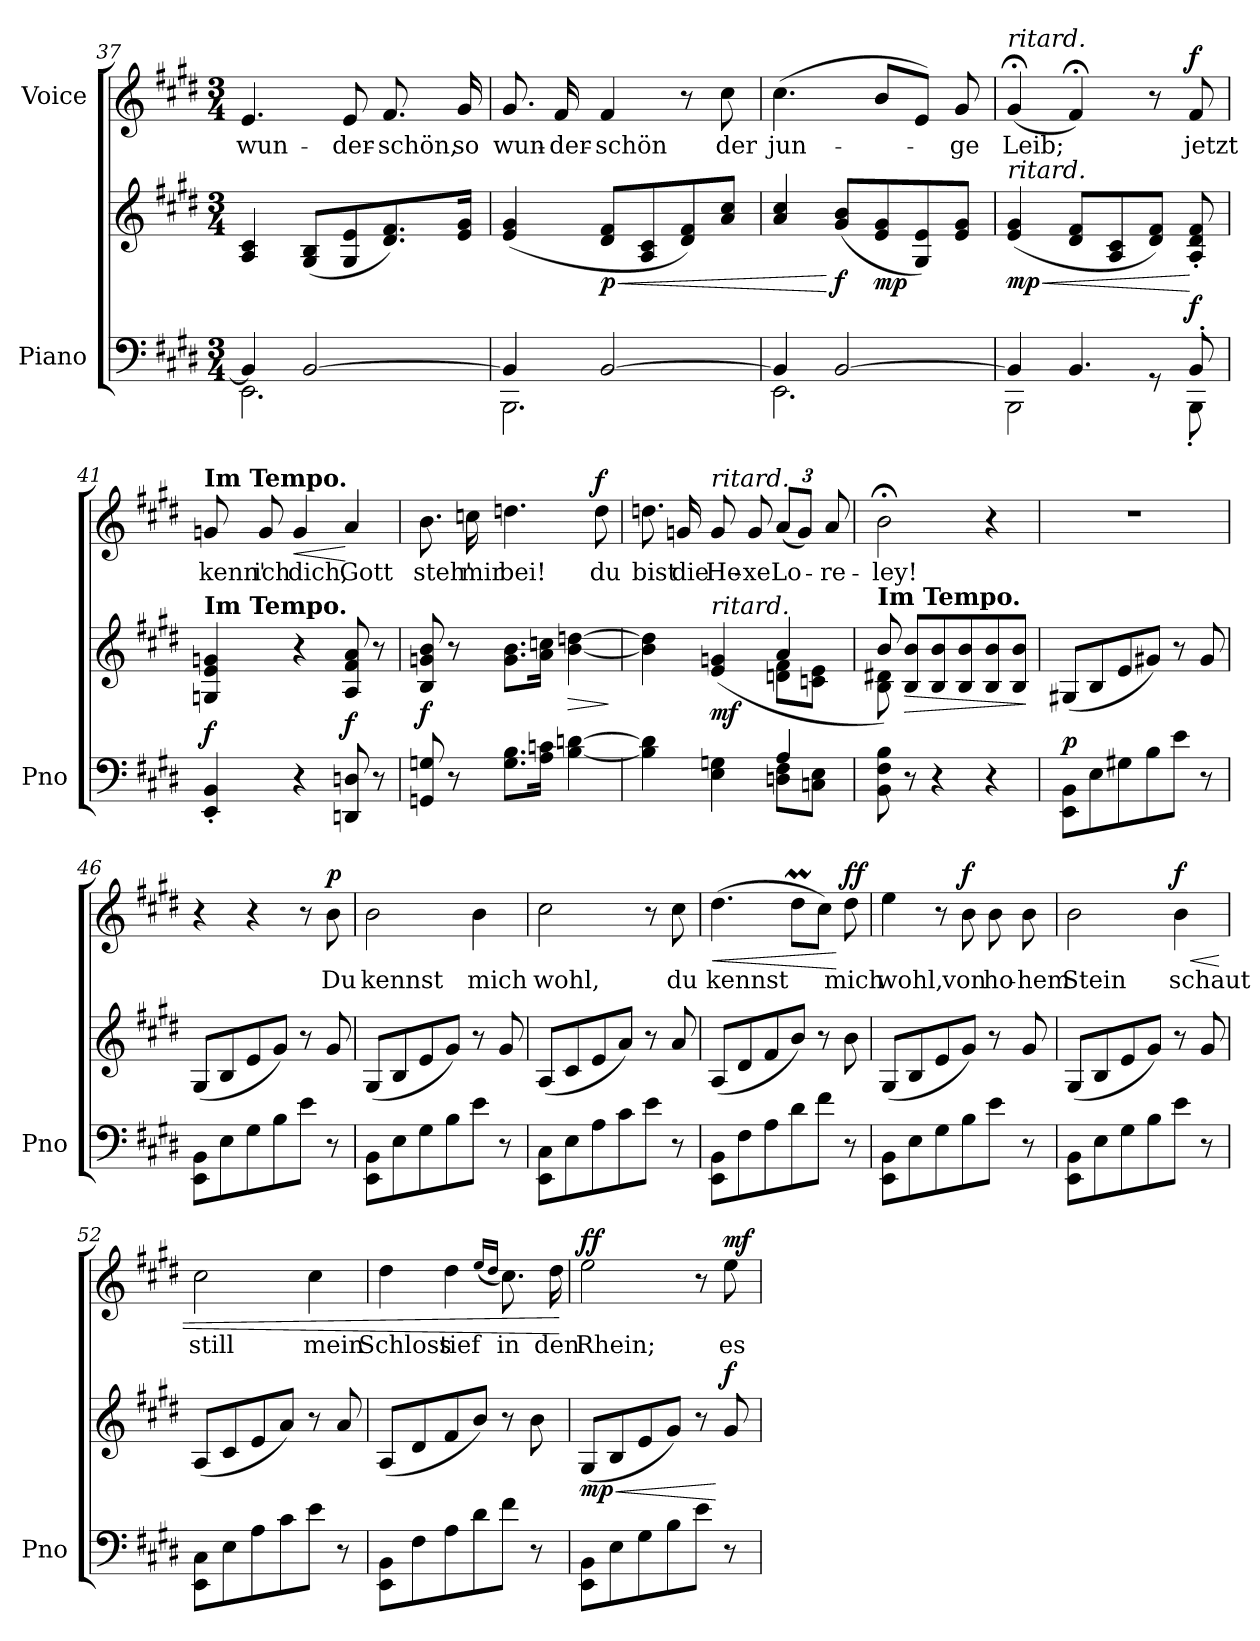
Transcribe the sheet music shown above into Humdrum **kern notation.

**kern	**kern	**dynam	**kern	**text	**dynam
*part2	*part2	*part2	*part1	*part1	*part1
*staff3	*staff2	*staff2/3	*staff1	*staff1	*staff1
*I"Piano	*	*	*I"Voice	*	*
*I'Pno	*	*	*	*	*
*clefF4	*clefG2	*	*clefG2	*	*
*k[f#c#g#d#]	*k[f#c#g#d#]	*	*k[f#c#g#d#]	*	*
*M3/4	*M3/4	*	*M3/4	*	*
=37	=37	=37	=37	=37	=37
*^	*	*	*	*	*
!	!	!	!	!	!LO:LY:b	!
4BB/]	2.EE\	4A/ 4c#/	.	4.e/	wun-	.
[2BB/	.	(<8G#/ 8B/L	.	.	.	.
!	!	!	!	!	!LO:LY:b	!
.	.	8G#/ 8e/	.	8e/	-der-	.
!	!	!	!	!	!LO:LY:b	!
.	.	8.d#/ 8.f#/)	.	8.f#/	-schön,	.
!	!	!	!	!	!LO:LY:b	!
.	.	16e/ 16g#/Jk	.	16g#/	so	.
!!LO:LB:g=z
=38	=38	=38	=38	=38	=38	=38
!	!	!	!	!	!LO:LY:b	!
4BB/]	2.BBB\	(<4e/ 4g#/	.	8.g#/	wun-	.
!	!	!	!	!	!LO:LY:b	!
.	.	.	.	16f#/	-der-	.
!	!	!	!LO:HP:b	!	!LO:LY:b	!
!	!	!	!LO:DY:n=1:b	!	!	!
[2BB/	.	8d#/ 8f#/L	< p	4f#/	-schön	.
.	.	8A/ 8c#/	.	.	.	.
.	.	8d#/ 8f#/)	.	8r	.	.
!	!	!	!	!	!LO:LY:b	!
.	.	8a/ 8cc#/J	.	8cc#\	der	.
=39	=39	=39	=39	=39	=39	=39
!	!	!	!	!	!LO:LY:b	!
4BB/]	2.EE\	4a/ 4cc#/	.	(>4.cc#\	jun-	.
!	!	!	!LO:DY:n=1:b	!	!	!
[2BB/	.	(<8g#/ 8b/L	[ f	.	.	.
!	!	!	!LO:DY:n=2:b	!	!	!
.	.	8e/ 8g#/	mp	8b/L	.	.
.	.	8G#/ 8e/)	.	8e/J)	.	.
!	!	!	!	!	!LO:LY:b	!
.	.	8e/ 8g#/J	.	8g#/	-ge	.
=40	=40	=40	=40	=40	=40	=40
!	!	!	!	!LO:TX:a:i:t=ritard.	!	!
!	!	!LO:TX:a:i:t=ritard.	!	!	!	!
!	!	!	!LO:HP:b	!	!LO:LY:b	!
!	!	!	!LO:DY:n=1:b	!	!	!
4BB/]	2BBB\	(<4e/ 4g#/	< mp	(<4g#;</	Leib;	.
4.BB/	.	8d#/ 8f#/L	.	4f#;</)	.	.
.	.	8A/ 8c#/	.	.	.	.
.	8rGG	8d#/ 8f#/J)	.	8r	.	.
!	!	!	!LO:DY:n=2:a=2	!	!LO:LY:b	!LO:DY:b
8BB'/	8BBB'\	8A/' 8d#/' 8f#/'	[ f	8f#/	jetzt	f
=41	=41	=41	=41	=41	=41	=41
!	!	!	!	!LO:TX:a:B:t=Im Tempo.	!	!
!	!	!LO:TX:a:B:t=Im Tempo.	!	!	!	!
!	!	!	!LO:DY:a=2	!	!LO:LY:b	!
*v	*v	*	*	*	*	*
4EE/' 4BB/'	4Gn/ 4e/ 4gn/	f	8gn/	kenn'	.
!	!	!	!	!LO:LY:b	!
.	.	.	8g/	ich	.
!	!	!	!	!LO:LY:b	!LO:HP:b
4r	4r	.	4g/	dich,	<
!	!	!LO:DY:a=2	!	!LO:LY:b	!
8DDn/ 8Dn/	8A/ 8f#/ 8a/	f	4a/	Gott	[
8r	8r	.	.	.	.
=42	=42	=42	=42	=42	=42
!	!	!LO:DY:a=2	!	!LO:LY:b	!
8GGn/ 8Gn/	8B/ 8gn/ 8b/	f	8.b\	steh'	.
8r	8r	.	.	.	.
!	!	!	!	!LO:LY:b	!
.	.	.	16ccn\	mir	.
!	!	!	!	!LO:LY:b	!
8.G\ 8.B\L	8.g\ 8.b\L	.	4.ddn\	bei!	.
16A\ 16cn\Jk	16a\ 16ccn\Jk	.	.	.	.
!	!	!LO:HP:b	!	!	!
[4B\ [4dn\	[4b\ [4ddn\	>	.	.	.
!	!	!	!	!LO:LY:b	!LO:DY:b
.	.	.	8dd\	du	f
.	.	]	.	.	.
!!LO:PB:g=z
=43	=43	=43	=43	=43	=43
*^	*^	*	*	*	*
!	!	!	!	!	!	!LO:LY:b	!
4B\] 4d\]	2ryy	4b\] 4dd\]	2ryy	.	8.ddn\	bist	.
*	*	*	*	*	*MM80	*	*
!	!	!	!	!	!	!LO:LY:b	!
.	.	.	.	.	16gn/	die	.
!	!	!	!	!	!LO:TX:a:i:t=ritard.	!	!
!	!	!LO:TX:a:i:t=ritard.	!	!	!	!	!
!	!	!	!	!LO:DY:b	!	!LO:LY:b	!
4E\ 4Gn\	.	(>4e/ 4gn/	.	mf	8g/	He-	.
!	!	!	!	!	!	!LO:LY:b	!
.	.	.	.	.	8g/	-xe	.
*	*	*	*	*	*Xbrackettup	*	*
!	!	!	!	!	!	!LO:LY:b	!
4A/	8Dn\ 8F#\L	4a/	8dn\ 8f#\L	.	(<12a/L	Lo-	.
.	.	.	.	.	12g/J)	.	.
.	8Cn\ 8E\J	.	8cn\ 8e\J	.	.	.	.
!	!	!	!	!	!	!LO:LY:b	!
.	.	.	.	.	12a/	-re-	.
*v	*v	*	*	*	*	*	*
=44	=44	=44	=44	=44	=44	=44
!	!	!	!	!LO:TX:a:B:t=Im Tempo.	!	!
!	!LO:TX:a:B:t=Im Tempo.	!	!	!	!	!
!	!	!	!	!	!LO:LY:b	!
*	*	*	*	*^	*	*
8BB\ 8F#\ 8B\	8b/)	8B\ 8d#X\	.	2b;<\	8ryy	-ley!	.
*	*	*	*	*MM136	*	*	*
!	!	!	!LO:HP:b	!	!	!	!
8r	8B/ 8b/L	2ryy	>	.	2ryy	.	.
4r	8B/ 8b/	.	.	.	.	.	.
.	8B/ 8b/	.	.	.	.	.	.
4r	8B/ 8b/	.	.	4r	.	.	.
.	8B/ 8b/J	8ryy	.	.	8ryy	.	.
*	*v	*v	*	*	*	*	*
.	.	]	.	.	.	.
=45	=45	=45	=45	=45	=45	=45
!	!	!LO:DY:a=2	!	!	!	!
*	*	*	*v	*v	*	*
8EE\ 8BB\L	(<8G#X/L	p	2.r	.	.
8E\	8B/	.	.	.	.
8G#X\	8e/	.	.	.	.
8B\	8g#X/J)	.	.	.	.
8e\J	8r	.	.	.	.
8r	8g#/	.	.	.	.
=46	=46	=46	=46	=46	=46
8EE\ 8BB\L	(<8G#/L	.	4r	.	.
8E\	8B/	.	.	.	.
8G#\	8e/	.	4r	.	.
8B\	8g#/J)	.	.	.	.
8e\J	8r	.	8r	.	.
!	!	!	!	!LO:LY:b	!LO:DY:b
8r	8g#/	.	8b\	Du	p
=47	=47	=47	=47	=47	=47
!	!	!	!	!LO:LY:b	!
8EE\ 8BB\L	(<8G#/L	.	2b\	kennst	.
8E\	8B/	.	.	.	.
8G#\	8e/	.	.	.	.
8B\	8g#/J)	.	.	.	.
!	!	!	!	!LO:LY:b	!
8e\J	8r	.	4b\	mich	.
8r	8g#/	.	.	.	.
=48	=48	=48	=48	=48	=48
!	!	!	!	!LO:LY:b	!
8EE\ 8C#\L	(<8A/L	.	2cc#\	wohl,	.
8E\	8c#/	.	.	.	.
8A\	8e/	.	.	.	.
8c#\	8a/J)	.	.	.	.
8e\J	8r	.	8r	.	.
!	!	!	!	!LO:LY:b	!
8r	8a/	.	8cc#\	du	.
!!LO:LB:g=z
=49	=49	=49	=49	=49	=49
!	!	!	!	!LO:LY:b	!LO:HP:b
8EE\ 8BB\L	(<8A/L	.	(>4.dd#\	kennst	<
8F#\	8d#/	.	.	.	.
8A\	8f#/	.	.	.	.
8d#\	8b/J)	.	8dd#m\L	.	.
8f#\J	8r	.	8cc#\J)	.	.
!	!	!	!	!LO:LY:b	!LO:DY:n=1:b
8r	8b\	.	8dd#\	mich	[ ff
=50	=50	=50	=50	=50	=50
!	!	!	!	!LO:LY:b	!
8EE\ 8BB\L	(<8G#/L	.	4ee\	wohl,	.
8E\	8B/	.	.	.	.
8G#\	8e/	.	8r	.	.
!	!	!	!	!LO:LY:b	!LO:DY:b
8B\	8g#/J)	.	8b\	von	f
!	!	!	!	!LO:LY:b	!
8e\J	8r	.	8b\	ho-	.
!	!	!	!	!LO:LY:b	!
8r	8g#/	.	8b\	-hem	.
=51	=51	=51	=51	=51	=51
!	!	!	!	!LO:LY:b	!
8EE\ 8BB\L	(<8G#/L	.	2b\	Stein	.
8E\	8B/	.	.	.	.
8G#\	8e/	.	.	.	.
8B\	8g#/J)	.	.	.	.
!	!	!	!	!LO:LY:b	!LO:HP:b
!	!	!	!	!	!LO:DY:n=1:b
8e\J	8r	.	4b\	schaut	< f
8r	8g#/	.	.	.	.
=52	=52	=52	=52	=52	=52
!	!	!	!	!LO:LY:b	!
8EE\ 8C#\L	(<8A/L	.	2cc#\	still	.
8E\	8c#/	.	.	.	.
8A\	8e/	.	.	.	.
8c#\	8a/J)	.	.	.	.
!	!	!	!	!LO:LY:b	!
8e\J	8r	.	4cc#\	mein	.
8r	8a/	.	.	.	.
=53	=53	=53	=53	=53	=53
!	!	!	!	!LO:LY:b	!
8EE\ 8BB\L	(<8A/L	.	4dd#\	Schloss	.
8F#\	8d#/	.	.	.	.
!	!	!	!	!LO:LY:b	!
8A\	8f#/	.	4dd#\	tief	.
8d#\	8b/J)	.	.	.	.
.	.	.	(<16qee/LL	.	.
.	.	.	16qdd#/JJ	.	.
!	!	!	!	!LO:LY:b	!
8f#\J	8r	.	8.cc#\)	in	.
8r	8b\	.	.	.	.
!	!	!	!	!LO:LY:b	!
.	.	.	16dd#\	den	.
.	.	.	.	.	[
!!LO:LB:g=z
=54	=54	=54	=54	=54	=54
!	!	!LO:HP:b	!	!LO:LY:b	!
!	!	!LO:DY:n=1:b	!	!	!LO:DY:b
8EE\ 8BB\L	(<8G#/L	< mp	2ee\	Rhein;	ff
8E\	8B/	.	.	.	.
8G#\	8e/	.	.	.	.
8B\	8g#/J)	.	.	.	.
8e\J	8r	.	8r	.	.
!	!	!LO:DY:n=2:a	!	!LO:LY:b	!LO:DY:b
8r	8g#/	[ f	8ee\	es	mf
=	=	=	=	=	=
*-	*-	*-	*-	*-	*-
